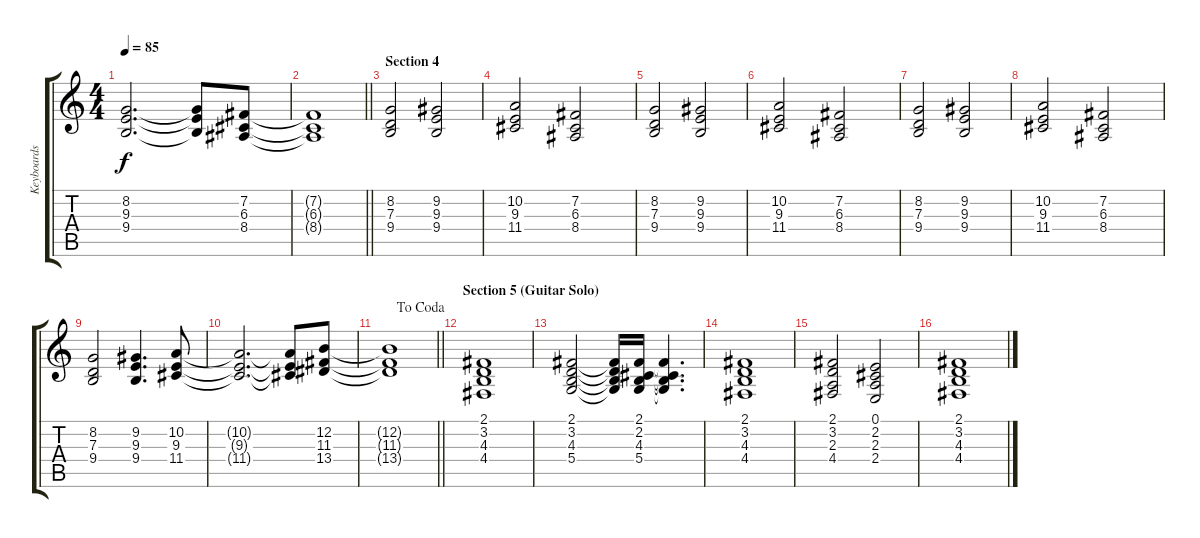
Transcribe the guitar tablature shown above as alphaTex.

\track ("Keyboards" "Keyboards") {instrument synthstrings1}
\staff {score tabs}
\tuning (E4 B3 G3 D3 A2 E2) {hide}
\ts (4 4)
\tempo 85
\clef g2
\ks c
(8.2 9.3 9.4).2{d dy f} (8.2{t} 9.3{t} 9.4{t}).8 (7.2 6.3 8.4).8 |
\barLineRight lightlight
(7.2{t} 6.3{t} 8.4{t}).1 |
\section ("" "Section 4")
(8.2 7.3 9.4).2 (9.2 9.3 9.4).2 |
(10.2 9.3 11.4).2 (7.2 6.3 8.4).2 |
(8.2 7.3 9.4).2 (9.2 9.3 9.4).2 |
(10.2 9.3 11.4).2 (7.2 6.3 8.4).2 |
(8.2 7.3 9.4).2 (9.2 9.3 9.4).2 |
(10.2 9.3 11.4).2 (7.2 6.3 8.4).2 |
(8.2 7.3 9.4).2 (9.2 9.3 9.4).4{d} (10.2 9.3 11.4).8 |
(10.2{t} 9.3{t} 11.4{t}).2{d} (10.2{t} 9.3{t} 11.4{t}).8 (12.2 11.3 13.4).8 |
\jump dacoda
\barLineRight lightlight
(12.2{t} 11.3{t} 13.4{t}).1 |
\section ("" "Section 5 (Guitar Solo)")
(2.1 3.2 4.3 4.4).1 |
(2.1 3.2 4.3 5.4).2 (2.1{t} 3.2{t} 4.3{t} 5.4{t}).16 (2.1 2.2 4.3 5.4).16 (2.1{t} 2.2{t} 4.3{t} 5.4{t}).4{d} |
(2.1 3.2 4.3 4.4).1 |
(2.1 3.2 2.3 4.4).2 (0.1 2.2 2.3 2.4).2 |
(2.1 3.2 4.3 4.4).1
